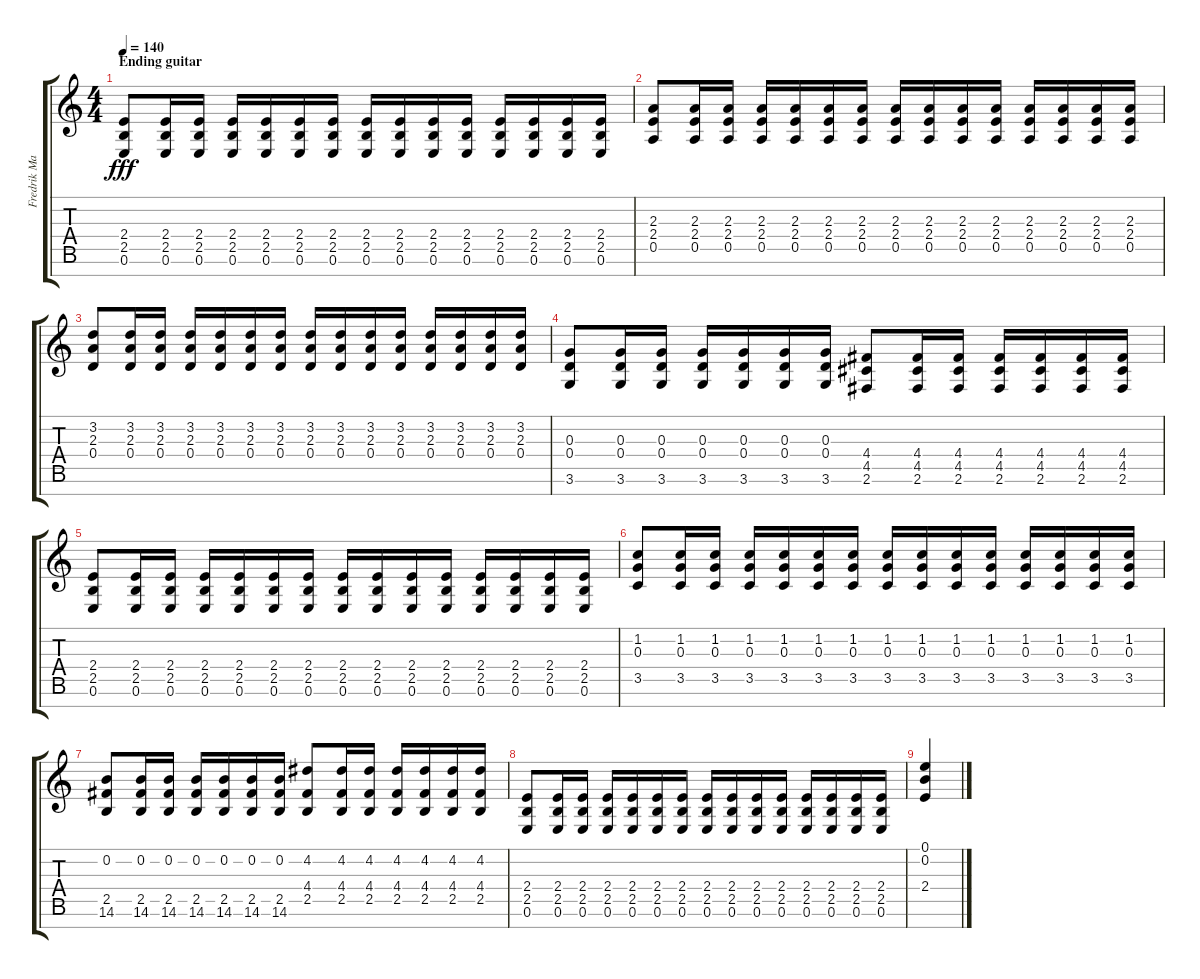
\track ("Fredrik Mannberg" "Fredrik Ma") {instrument overdrivenguitar}
\staff {score tabs}
\tuning (E4 B3 G3 D3 A2 E2 B1) {hide}
\ts (4 4)
\section ("" "Ending guitar")
\tempo 140
\clef g2
\ks c
(2.4 2.5 0.6).8{dy fff} (2.4 2.5 0.6).16 (2.4 2.5 0.6).16 (2.4 2.5 0.6).16 (2.4 2.5 0.6).16 (2.4 2.5 0.6).16 (2.4 2.5 0.6).16 (2.4 2.5 0.6).16 (2.4 2.5 0.6).16 (2.4 2.5 0.6).16 (2.4 2.5 0.6).16 (2.4 2.5 0.6).16 (2.4 2.5 0.6).16 (2.4 2.5 0.6).16 (2.4 2.5 0.6).16 |
(2.3 2.4 0.5).8 (2.3 2.4 0.5).16 (2.3 2.4 0.5).16 (2.3 2.4 0.5).16 (2.3 2.4 0.5).16 (2.3 2.4 0.5).16 (2.3 2.4 0.5).16 (2.3 2.4 0.5).16 (2.3 2.4 0.5).16 (2.3 2.4 0.5).16 (2.3 2.4 0.5).16 (2.3 2.4 0.5).16 (2.3 2.4 0.5).16 (2.3 2.4 0.5).16 (2.3 2.4 0.5).16 |
(3.2 2.3 0.4).8 (3.2 2.3 0.4).16 (3.2 2.3 0.4).16 (3.2 2.3 0.4).16 (3.2 2.3 0.4).16 (3.2 2.3 0.4).16 (3.2 2.3 0.4).16 (3.2 2.3 0.4).16 (3.2 2.3 0.4).16 (3.2 2.3 0.4).16 (3.2 2.3 0.4).16 (3.2 2.3 0.4).16 (3.2 2.3 0.4).16 (3.2 2.3 0.4).16 (3.2 2.3 0.4).16 |
(0.3 0.4 3.6).8 (0.3 0.4 3.6).16 (0.3 0.4 3.6).16 (0.3 0.4 3.6).16 (0.3 0.4 3.6).16 (0.3 0.4 3.6).16 (0.3 0.4 3.6).16 (4.4 4.5 2.6).8 (4.4 4.5 2.6).16 (4.4 4.5 2.6).16 (4.4 4.5 2.6).16 (4.4 4.5 2.6).16 (4.4 4.5 2.6).16 (4.4 4.5 2.6).16 |
(2.4 2.5 0.6).8 (2.4 2.5 0.6).16 (2.4 2.5 0.6).16 (2.4 2.5 0.6).16 (2.4 2.5 0.6).16 (2.4 2.5 0.6).16 (2.4 2.5 0.6).16 (2.4 2.5 0.6).16 (2.4 2.5 0.6).16 (2.4 2.5 0.6).16 (2.4 2.5 0.6).16 (2.4 2.5 0.6).16 (2.4 2.5 0.6).16 (2.4 2.5 0.6).16 (2.4 2.5 0.6).16 |
(1.2 0.3 3.5).8 (1.2 0.3 3.5).16 (1.2 0.3 3.5).16 (1.2 0.3 3.5).16 (1.2 0.3 3.5).16 (1.2 0.3 3.5).16 (1.2 0.3 3.5).16 (1.2 0.3 3.5).16 (1.2 0.3 3.5).16 (1.2 0.3 3.5).16 (1.2 0.3 3.5).16 (1.2 0.3 3.5).16 (1.2 0.3 3.5).16 (1.2 0.3 3.5).16 (1.2 0.3 3.5).16 |
(0.2 2.5 14.6).8 (0.2 2.5 14.6).16 (0.2 2.5 14.6).16 (0.2 2.5 14.6).16 (0.2 2.5 14.6).16 (0.2 2.5 14.6).16 (0.2 2.5 14.6).16 (4.2 4.4 2.5).8 (4.2 4.4 2.5).16 (4.2 4.4 2.5).16 (4.2 4.4 2.5).16 (4.2 4.4 2.5).16 (4.2 4.4 2.5).16 (4.2 4.4 2.5).16 |
(2.4 2.5 0.6).8 (2.4 2.5 0.6).16 (2.4 2.5 0.6).16 (2.4 2.5 0.6).16 (2.4 2.5 0.6).16 (2.4 2.5 0.6).16 (2.4 2.5 0.6).16 (2.4 2.5 0.6).16 (2.4 2.5 0.6).16 (2.4 2.5 0.6).16 (2.4 2.5 0.6).16 (2.4 2.5 0.6).16 (2.4 2.5 0.6).16 (2.4 2.5 0.6).16 (2.4 2.5 0.6).16 |
(0.1 0.2 2.4).4
